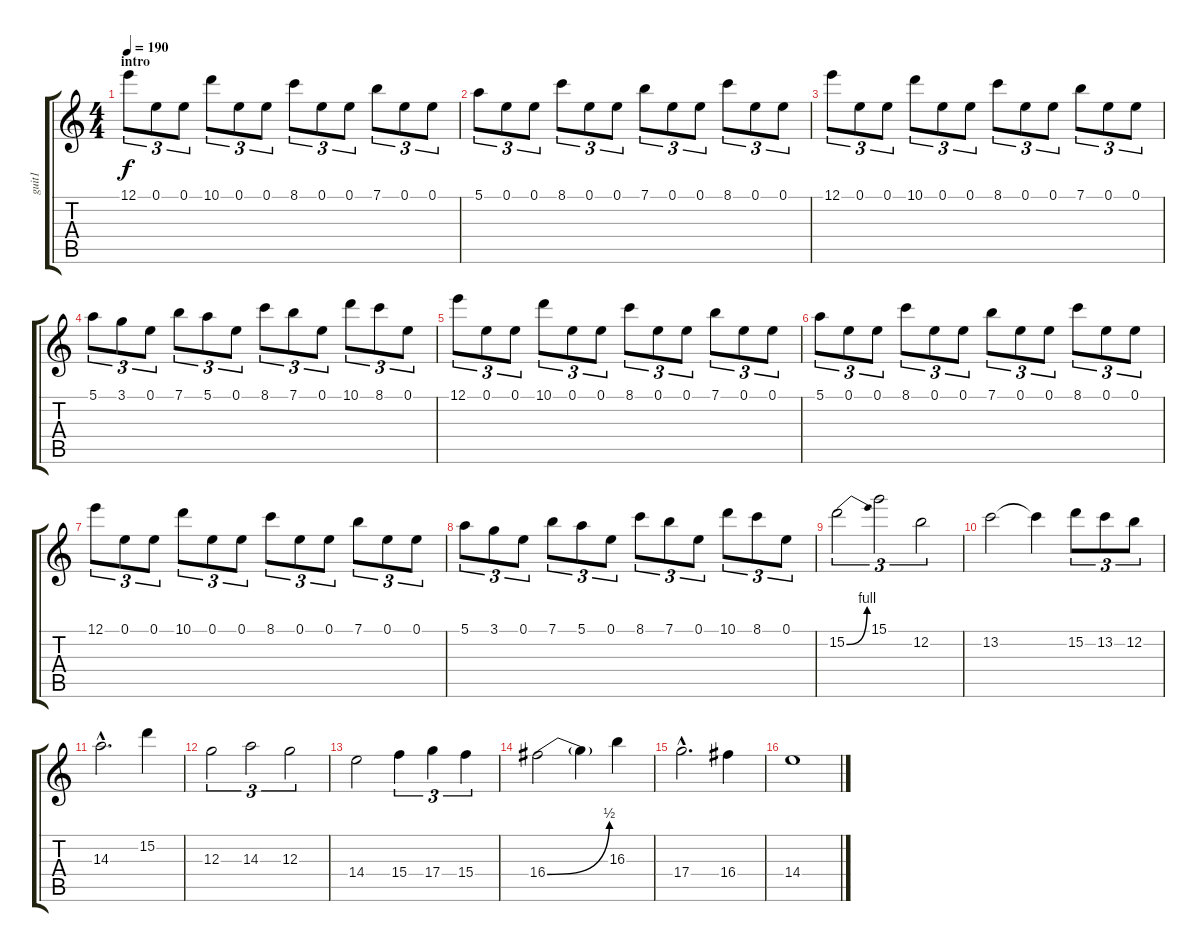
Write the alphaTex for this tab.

\track ("guit1" "guit1") {instrument distortionguitar}
\staff {score tabs}
\tuning (E4 B3 G3 D3 A2 E2) {hide}
\ts (4 4)
\section ("" "intro")
\tempo 190
\clef g2
\ks c
12.1.8{tu (3 2) dy f instrument distortionguitar} 0.1.8{tu (3 2)} 0.1.8{tu (3 2)} 10.1.8{tu (3 2)} 0.1.8{tu (3 2)} 0.1.8{tu (3 2)} 8.1.8{tu (3 2)} 0.1.8{tu (3 2)} 0.1.8{tu (3 2)} 7.1.8{tu (3 2)} 0.1.8{tu (3 2)} 0.1.8{tu (3 2)} |
5.1.8{tu (3 2)} 0.1.8{tu (3 2)} 0.1.8{tu (3 2)} 8.1.8{tu (3 2)} 0.1.8{tu (3 2)} 0.1.8{tu (3 2)} 7.1.8{tu (3 2)} 0.1.8{tu (3 2)} 0.1.8{tu (3 2)} 8.1.8{tu (3 2)} 0.1.8{tu (3 2)} 0.1.8{tu (3 2)} |
12.1.8{tu (3 2)} 0.1.8{tu (3 2)} 0.1.8{tu (3 2)} 10.1.8{tu (3 2)} 0.1.8{tu (3 2)} 0.1.8{tu (3 2)} 8.1.8{tu (3 2)} 0.1.8{tu (3 2)} 0.1.8{tu (3 2)} 7.1.8{tu (3 2)} 0.1.8{tu (3 2)} 0.1.8{tu (3 2)} |
5.1.8{tu (3 2)} 3.1.8{tu (3 2)} 0.1.8{tu (3 2)} 7.1.8{tu (3 2)} 5.1.8{tu (3 2)} 0.1.8{tu (3 2)} 8.1.8{tu (3 2)} 7.1.8{tu (3 2)} 0.1.8{tu (3 2)} 10.1.8{tu (3 2)} 8.1.8{tu (3 2)} 0.1.8{tu (3 2)} |
12.1.8{tu (3 2)} 0.1.8{tu (3 2)} 0.1.8{tu (3 2)} 10.1.8{tu (3 2)} 0.1.8{tu (3 2)} 0.1.8{tu (3 2)} 8.1.8{tu (3 2)} 0.1.8{tu (3 2)} 0.1.8{tu (3 2)} 7.1.8{tu (3 2)} 0.1.8{tu (3 2)} 0.1.8{tu (3 2)} |
5.1.8{tu (3 2)} 0.1.8{tu (3 2)} 0.1.8{tu (3 2)} 8.1.8{tu (3 2)} 0.1.8{tu (3 2)} 0.1.8{tu (3 2)} 7.1.8{tu (3 2)} 0.1.8{tu (3 2)} 0.1.8{tu (3 2)} 8.1.8{tu (3 2)} 0.1.8{tu (3 2)} 0.1.8{tu (3 2)} |
12.1.8{tu (3 2)} 0.1.8{tu (3 2)} 0.1.8{tu (3 2)} 10.1.8{tu (3 2)} 0.1.8{tu (3 2)} 0.1.8{tu (3 2)} 8.1.8{tu (3 2)} 0.1.8{tu (3 2)} 0.1.8{tu (3 2)} 7.1.8{tu (3 2)} 0.1.8{tu (3 2)} 0.1.8{tu (3 2)} |
5.1.8{tu (3 2)} 3.1.8{tu (3 2)} 0.1.8{tu (3 2)} 7.1.8{tu (3 2)} 5.1.8{tu (3 2)} 0.1.8{tu (3 2)} 8.1.8{tu (3 2)} 7.1.8{tu (3 2)} 0.1.8{tu (3 2)} 10.1.8{tu (3 2)} 8.1.8{tu (3 2)} 0.1.8{tu (3 2)} |
15.2{be (bend 0 0 60 4)}.2{tu (3 2)} 15.1.2{tu (3 2)} 12.2.2{tu (3 2)} |
13.2.2 13.2{t}.4 15.2.8{tu (3 2)} 13.2.8{tu (3 2)} 12.2.8{tu (3 2)} |
14.3{hac}.2{d} 15.2.4 |
12.3.2{tu (3 2)} 14.3.2{tu (3 2)} 12.3.2{tu (3 2)} |
14.4.2 15.4.4{tu (3 2)} 17.4.4{tu (3 2)} 15.4.4{tu (3 2)} |
16.4{be (bend 0 0 60 2)}.2 16.4{t}.4 16.3.4 |
17.4{hac}.2{d} 16.4.4 |
14.4.1
